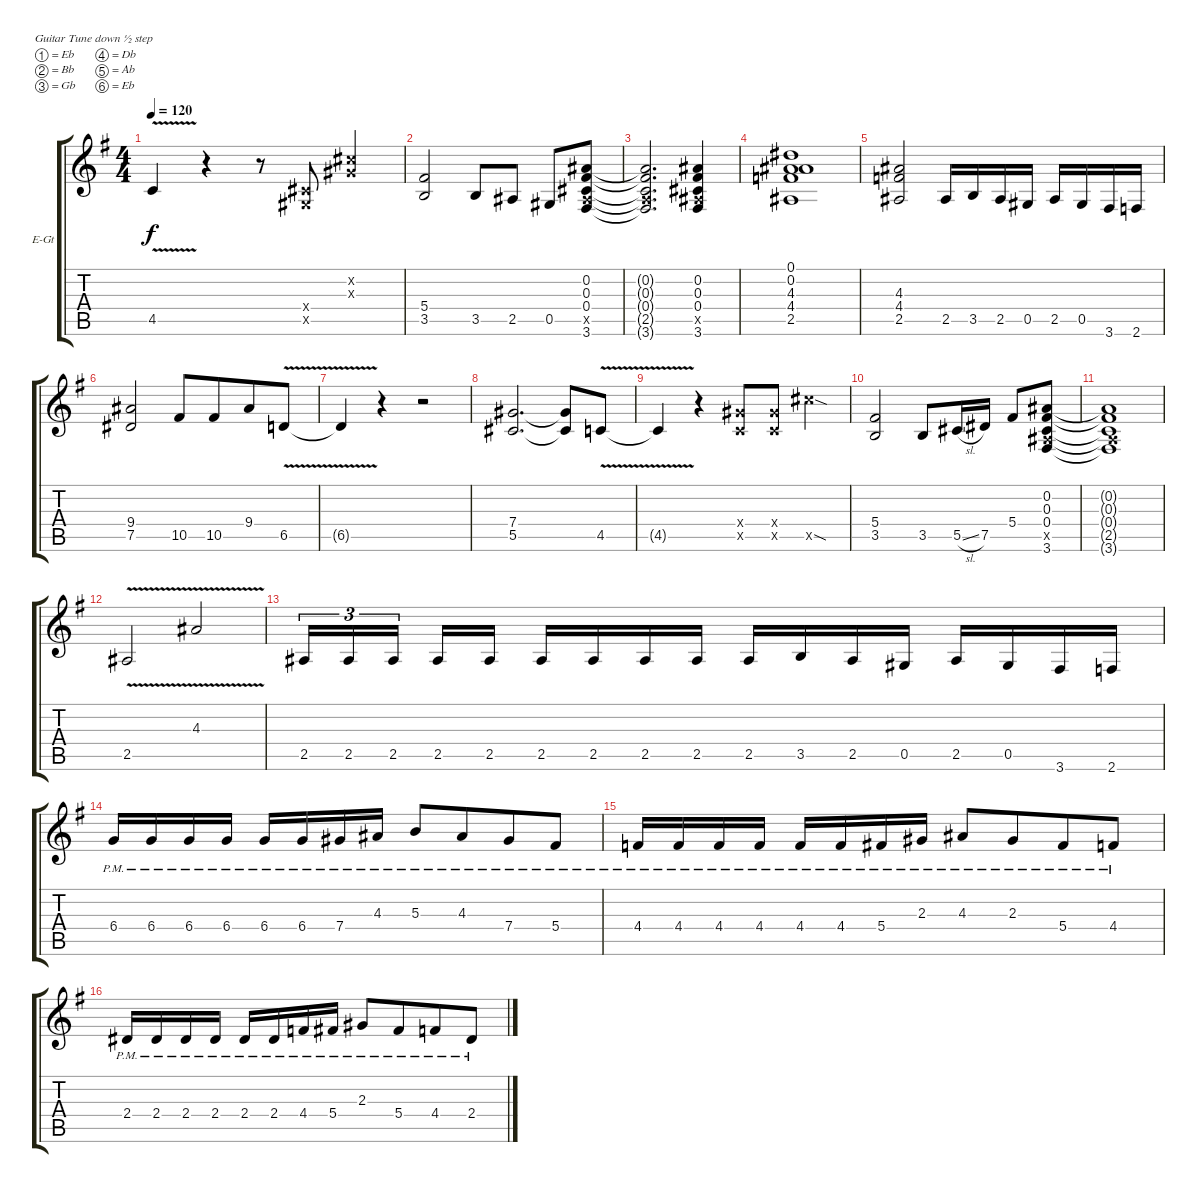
\bracketExtendMode groupsimilarinstruments
\firstSystemTrackNameOrientation horizontal
\otherSystemsTrackNameOrientation horizontal
\track ("Guitar - Yngwie J. Malmsteen" "E-Gt") {instrument overdrivenguitar}
\staff {score tabs}
\tuning (Eb4 Bb3 Gb3 Db3 Ab2 Eb2)
\ts (4 4)
\tempo 120
\clef g2
\ks eminor
4.5{v t}.4{dy f} r.4 r.8 (0.4{x} 0.5{x}).8 (3.2{x} 2.3{x}).4 |
(5.4 3.5).2 3.5.8 2.5.8 0.5.8 (0.2 0.3 0.4 2.5{x} 3.6).8 |
(0.2{t} 0.3{t} 0.4{t} 2.5{x t} 3.6{t}).2{d} (0.2 0.3 0.4 2.5{x} 3.6).4 |
(0.1 0.2 4.3 4.4 2.5).1 |
(4.3 4.4 2.5).2 2.5.16 3.5.16 2.5.16 0.5.16 2.5.16 0.5.16 3.6.16 2.6.16 |
(9.4 7.5).2 10.5.8 10.5.8{beam merge} 9.4.8 6.5{v}.8 |
6.5{v t}.4 r.4 r.2 |
(7.4 5.5).2{d} (7.4{t} 5.5{t}).8 4.5{v}.8 |
4.5{v t}.4 r.4 (7.4{x} 4.5{x}).8 (7.4{x} 4.5{x}).8 17.5{sod x}.4 |
(5.4 3.5).2 3.5.8 5.5{sl}.16 7.5.16 5.4.8 (0.2 0.3 0.4 2.5{x} 3.6).8 |
(0.2{t} 0.3{t} 0.4{t} 2.5{x t} 3.6{t}).1 |
2.5{v}.2 4.3{v}.2 |
2.5.16{tu (3 2)} 2.5.16{tu (3 2)} 2.5.16{tu (3 2)} 2.5.16 2.5.16 2.5.16 2.5.16 2.5.16 2.5.16 2.5.16 3.5.16 2.5.16 0.5.16 2.5.16 0.5.16 3.6.16 2.6.16 |
6.4{pm}.16 6.4{pm}.16 6.4{pm}.16 6.4{pm}.16 6.4{pm}.16 6.4{pm}.16 7.4{pm}.16 4.3{pm}.16 5.3{pm}.8 4.3{pm}.8{beam merge} 7.4{pm}.8 5.4{pm}.8 |
4.4{pm}.16 4.4{pm}.16 4.4{pm}.16 4.4{pm}.16 4.4{pm}.16 4.4{pm}.16 5.4{pm}.16 2.3{pm}.16 4.3{pm}.8 2.3{pm}.8{beam merge} 5.4{pm}.8 4.4{pm}.8 |
2.4{pm}.16 2.4{pm}.16 2.4{pm}.16 2.4{pm}.16 2.4{pm}.16 2.4{pm}.16 4.4{pm}.16 5.4{pm}.16 2.3{pm}.8 5.4{pm}.8{beam merge} 4.4{pm}.8 2.4{pm}.8
